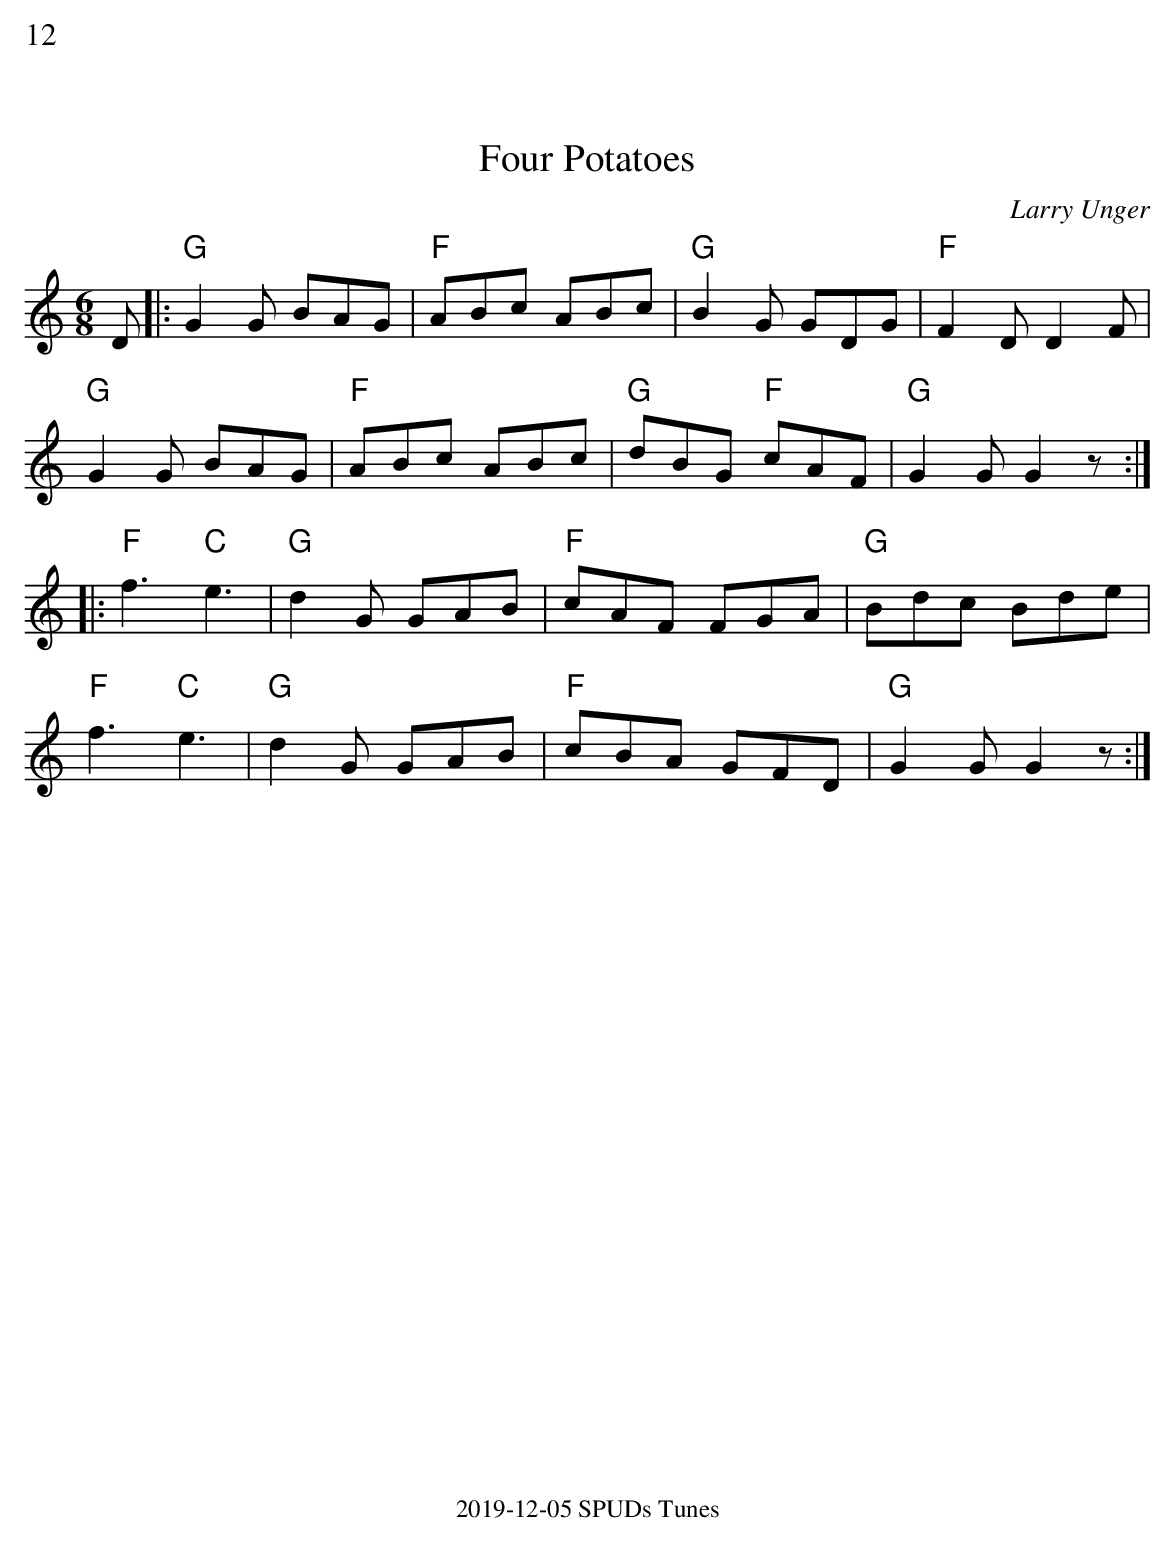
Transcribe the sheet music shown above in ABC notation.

X:1
%%text 12
T:Four Potatoes
C:Larry Unger
M:6/8
L:1/8
K:Gmix
D |:"G"G2G BAG | "F"ABc ABc |"G"B2G GDG| "F"F2D D2F|
"G"G2G BAG | "F" ABc ABc |"G"dBG "F" cAF | "G"G2G G2z:|
|:"F"f3 "C" e3 | "G"d2G GAB | "F" cAF FGA | "G" Bdc Bde|
"F"f3 "C"e3 | "G" d2G GAB | "F" cBA GFD | "G" G2G G2z:|
